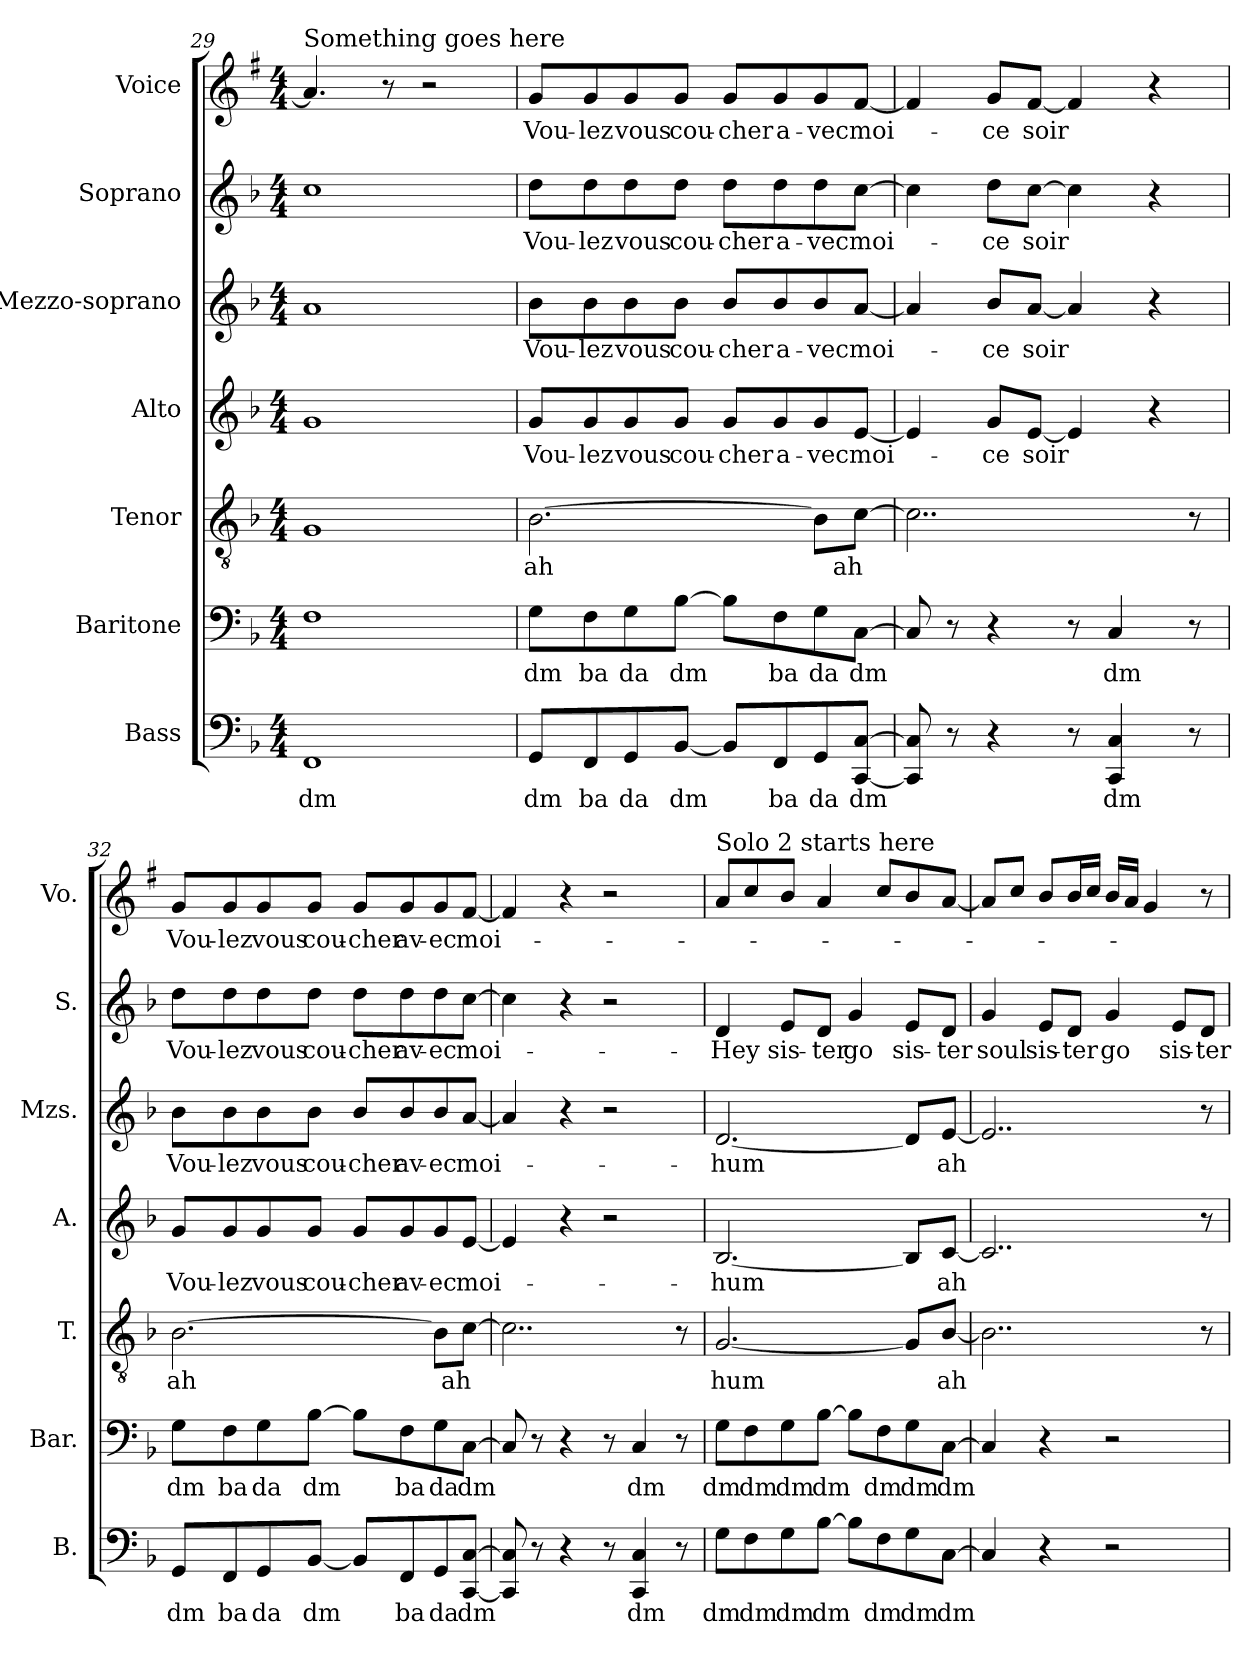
**kern	**text	**kern	**text	**kern	**text	**kern	**text	**kern	**text	**kern	**text	**kern	**text
*part7	*part7	*part6	*part6	*part5	*part5	*part4	*part4	*part3	*part3	*part2	*part2	*part1	*part1
*staff7	*staff7	*staff6	*staff6	*staff5	*staff5	*staff4	*staff4	*staff3	*staff3	*staff2	*staff2	*staff1	*staff1
*I"Bass	*	*I"Baritone	*	*I"Tenor	*	*I"Alto	*	*I"Mezzo-soprano	*	*I"Soprano	*	*I"Voice	*
*I'B.	*	*I'Bar.	*	*I'T.	*	*I'A.	*	*I'Mzs.	*	*I'S.	*	*I'Vo.	*
*clefF4	*	*clefF4	*	*clefGv2	*	*clefG2	*	*clefG2	*	*clefG2	*	*clefG2	*
*	*	*	*	*	*	*	*	*	*	*	*	*ITrd1c2	*
*k[b-]	*	*k[b-]	*	*k[b-]	*	*k[b-]	*	*k[b-]	*	*k[b-]	*	*k[b-]	*
*M4/4	*	*M4/4	*	*M4/4	*	*M4/4	*	*M4/4	*	*M4/4	*	*M4/4	*
=29	=29	=29	=29	=29	=29	=29	=29	=29	=29	=29	=29	=29	=29
!	!	!	!	!	!	!	!	!	!	!	!	!LO:TX:a:t=Something goes here	!
!	!LO:LY:b	!	!	!	!	!	!	!	!	!	!	!	!
1FF	dm	1F	.	1G	.	1g	.	1a	.	1cc	.	4.g/]	.
.	.	.	.	.	.	.	.	.	.	.	.	8r	.
.	.	.	.	.	.	.	.	.	.	.	.	2r	.
=30	=30	=30	=30	=30	=30	=30	=30	=30	=30	=30	=30	=30	=30
!	!LO:LY:b	!	!LO:LY:b	!	!LO:LY:b	!	!LO:LY:b	!	!LO:LY:b	!	!LO:LY:b	!	!LO:LY:b
8GG/L	dm	8G\L	dm	[2.B-\	ah	8g/L	Vou-	8b-\L	Vou-	8dd\L	Vou-	8f/L	Vou-
!	!LO:LY:b	!	!LO:LY:b	!	!	!	!LO:LY:b	!	!LO:LY:b	!	!LO:LY:b	!	!LO:LY:b
8FF/	ba	8F\	ba	.	.	8g/	-lez	8b-\	-lez	8dd\	-lez	8f/	-lez
!	!LO:LY:b	!	!LO:LY:b	!	!	!	!LO:LY:b	!	!LO:LY:b	!	!LO:LY:b	!	!LO:LY:b
8GG/	da	8G\	da	.	.	8g/	vous	8b-\	vous	8dd\	vous	8f/	vous
!	!LO:LY:b	!	!LO:LY:b	!	!	!	!LO:LY:b	!	!LO:LY:b	!	!LO:LY:b	!	!LO:LY:b
[8BB-/J	dm	[8B-\J	dm	.	.	8g/J	cou-	8b-\J	cou-	8dd\J	cou-	8f/J	cou-
!	!	!	!	!	!	!	!LO:LY:b	!	!LO:LY:b	!	!LO:LY:b	!	!LO:LY:b
8BB-/L]	.	8B-\L]	.	.	.	8g/L	-cher	8b-/L	-cher	8dd\L	-cher	8f/L	-cher
!	!LO:LY:b	!	!LO:LY:b	!	!	!	!LO:LY:b	!	!LO:LY:b	!	!LO:LY:b	!	!LO:LY:b
8FF/	ba	8F\	ba	.	.	8g/	a-	8b-/	a-	8dd\	a-	8f/	a-
!	!LO:LY:b	!	!LO:LY:b	!	!	!	!LO:LY:b	!	!LO:LY:b	!	!LO:LY:b	!	!LO:LY:b
8GG/	da	8G\	da	8B-\L]	.	8g/	-vec	8b-/	-vec	8dd\	-vec	8f/	-vec
!	!LO:LY:b	!	!LO:LY:b	!	!LO:LY:b	!	!LO:LY:b	!	!LO:LY:b	!	!LO:LY:b	!	!LO:LY:b
[8CC/ [8C/J	dm	[8C\J	dm	[8c\J	ah	[8e/J	moi-	[8a/J	moi-	[8cc\J	moi-	[8e/J	moi-
=31	=31	=31	=31	=31	=31	=31	=31	=31	=31	=31	=31	=31	=31
8CC/] 8C/]	.	8C/]	.	2..c\]	.	4e/]	.	4a/]	.	4cc\]	.	4e/]	.
8r	.	8r	.	.	.	.	.	.	.	.	.	.	.
!	!	!	!	!	!	!	!LO:LY:b	!	!LO:LY:b	!	!LO:LY:b	!	!LO:LY:b
4r	.	4r	.	.	.	8g/L	ce	8b-/L	ce	8dd\L	ce	8f/L	ce
!	!	!	!	!	!	!	!LO:LY:b	!	!LO:LY:b	!	!LO:LY:b	!	!LO:LY:b
.	.	.	.	.	.	[8e/J	soir	[8a/J	soir	[8cc\J	soir	[8e/J	soir
8r	.	8r	.	.	.	4e/]	.	4a/]	.	4cc\]	.	4e/]	.
!	!LO:LY:b	!	!LO:LY:b	!	!	!	!	!	!	!	!	!	!
4CC/ 4C/	dm	4C/	dm	.	.	.	.	.	.	.	.	.	.
.	.	.	.	.	.	4r	.	4r	.	4r	.	4r	.
8r	.	8r	.	8r	.	.	.	.	.	.	.	.	.
!!LO:PB:g=z
=32	=32	=32	=32	=32	=32	=32	=32	=32	=32	=32	=32	=32	=32
!	!LO:LY:b	!	!LO:LY:b	!	!LO:LY:b	!	!LO:LY:b	!	!LO:LY:b	!	!LO:LY:b	!	!LO:LY:b
8GG/L	dm	8G\L	dm	[2.B-\	ah	8g/L	Vou-	8b-\L	Vou-	8dd\L	Vou-	8f/L	Vou-
!	!LO:LY:b	!	!LO:LY:b	!	!	!	!LO:LY:b	!	!LO:LY:b	!	!LO:LY:b	!	!LO:LY:b
8FF/	ba	8F\	ba	.	.	8g/	-lez	8b-\	-lez	8dd\	-lez	8f/	-lez
!	!LO:LY:b	!	!LO:LY:b	!	!	!	!LO:LY:b	!	!LO:LY:b	!	!LO:LY:b	!	!LO:LY:b
8GG/	da	8G\	da	.	.	8g/	vous	8b-\	vous	8dd\	vous	8f/	vous
!	!LO:LY:b	!	!LO:LY:b	!	!	!	!LO:LY:b	!	!LO:LY:b	!	!LO:LY:b	!	!LO:LY:b
[8BB-/J	dm	[8B-\J	dm	.	.	8g/J	cou-	8b-\J	cou-	8dd\J	cou-	8f/J	cou-
!	!	!	!	!	!	!	!LO:LY:b	!	!LO:LY:b	!	!LO:LY:b	!	!LO:LY:b
8BB-/L]	.	8B-\L]	.	.	.	8g/L	-cher	8b-/L	-cher	8dd\L	-cher	8f/L	-cher
!	!LO:LY:b	!	!LO:LY:b	!	!	!	!LO:LY:b	!	!LO:LY:b	!	!LO:LY:b	!	!LO:LY:b
8FF/	ba	8F\	ba	.	.	8g/	av-	8b-/	av-	8dd\	av-	8f/	av-
!	!LO:LY:b	!	!LO:LY:b	!	!	!	!LO:LY:b	!	!LO:LY:b	!	!LO:LY:b	!	!LO:LY:b
8GG/	da	8G\	da	8B-\L]	.	8g/	-ec	8b-/	-ec	8dd\	-ec	8f/	-ec
!	!LO:LY:b	!	!LO:LY:b	!	!LO:LY:b	!	!LO:LY:b	!	!LO:LY:b	!	!LO:LY:b	!	!LO:LY:b
[8CC/ [8C/J	dm	[8C\J	dm	[8c\J	ah	[8e/J	moi-	[8a/J	moi-	[8cc\J	moi-	[8e/J	moi-
=33	=33	=33	=33	=33	=33	=33	=33	=33	=33	=33	=33	=33	=33
8CC/] 8C/]	.	8C/]	.	2..c\]	.	4e/]	.	4a/]	.	4cc\]	.	4e/]	.
8r	.	8r	.	.	.	.	.	.	.	.	.	.	.
4r	.	4r	.	.	.	4r	.	4r	.	4r	.	4r	.
8r	.	8r	.	.	.	2r	.	2r	.	2r	.	2r	.
!	!LO:LY:b	!	!LO:LY:b	!	!	!	!	!	!	!	!	!	!
4CC/ 4C/	dm	4C/	dm	.	.	.	.	.	.	.	.	.	.
8r	.	8r	.	8r	.	.	.	.	.	.	.	.	.
=34	=34	=34	=34	=34	=34	=34	=34	=34	=34	=34	=34	=34	=34
!	!	!	!	!	!	!	!	!	!	!	!	!LO:TX:a:t=Solo 2 starts here	!
!	!LO:LY:b	!	!LO:LY:b	!	!LO:LY:b	!	!LO:LY:b	!	!LO:LY:b	!	!LO:LY:b	!	!
8G\L	dm	8G\L	dm	[2.G/	hum	[2.B-/	hum	[2.d/	hum	4d/	Hey	8g/L	.
!	!LO:LY:b	!	!LO:LY:b	!	!	!	!	!	!	!	!	!	!
8F\	dm	8F\	dm	.	.	.	.	.	.	.	.	8b-/	.
!	!LO:LY:b	!	!LO:LY:b	!	!	!	!	!	!	!	!LO:LY:b	!	!
8G\	dm	8G\	dm	.	.	.	.	.	.	8e/L	sis-	8a/J	.
!	!LO:LY:b	!	!LO:LY:b	!	!	!	!	!	!	!	!LO:LY:b	!	!
[8B-\J	dm	[8B-\J	dm	.	.	.	.	.	.	8d/J	-ter	4g/	.
!	!	!	!	!	!	!	!	!	!	!	!LO:LY:b	!	!
8B-\L]	.	8B-\L]	.	.	.	.	.	.	.	4g/	go	.	.
!	!LO:LY:b	!	!LO:LY:b	!	!	!	!	!	!	!	!	!	!
8F\	dm	8F\	dm	.	.	.	.	.	.	.	.	8b-/L	.
!	!LO:LY:b	!	!LO:LY:b	!	!	!	!	!	!	!	!LO:LY:b	!	!
8G\	dm	8G\	dm	8G/L]	.	8B-/L]	.	8d/L]	.	8e/L	sis-	8a/	.
!	!LO:LY:b	!	!LO:LY:b	!	!LO:LY:b	!	!LO:LY:b	!	!LO:LY:b	!	!LO:LY:b	!	!
[8C\J	dm	[8C\J	dm	[8B-/J	ah	[8c/J	ah	[8e/J	ah	8d/J	-ter	[8g/J	.
!!LO:PB:g=z
=35	=35	=35	=35	=35	=35	=35	=35	=35	=35	=35	=35	=35	=35
!	!	!	!	!	!	!	!	!	!	!	!LO:LY:b	!	!
4C/]	.	4C/]	.	2..B-\]	.	2..c/]	.	2..e/]	.	4g/	soul	8g/L]	.
.	.	.	.	.	.	.	.	.	.	.	.	8b-/J	.
!	!	!	!	!	!	!	!	!	!	!	!LO:LY:b	!	!
4r	.	4r	.	.	.	.	.	.	.	8e/L	sis-	8a/L	.
!	!	!	!	!	!	!	!	!	!	!	!LO:LY:b	!	!
.	.	.	.	.	.	.	.	.	.	8d/J	-ter	16a/L	.
.	.	.	.	.	.	.	.	.	.	.	.	16b-/JJ	.
!	!	!	!	!	!	!	!	!	!	!	!LO:LY:b	!	!
2r	.	2r	.	.	.	.	.	.	.	4g/	go	16a/LL	.
.	.	.	.	.	.	.	.	.	.	.	.	16g/JJ	.
.	.	.	.	.	.	.	.	.	.	.	.	4f/	.
!	!	!	!	!	!	!	!	!	!	!	!LO:LY:b	!	!
.	.	.	.	.	.	.	.	.	.	8e/L	sis-	.	.
!	!	!	!	!	!	!	!	!	!	!	!LO:LY:b	!	!
.	.	.	.	8r	.	8r	.	8r	.	8d/J	-ter	8r	.
=	=	=	=	=	=	=	=	=	=	=	=	=	=
*-	*-	*-	*-	*-	*-	*-	*-	*-	*-	*-	*-	*-	*-
